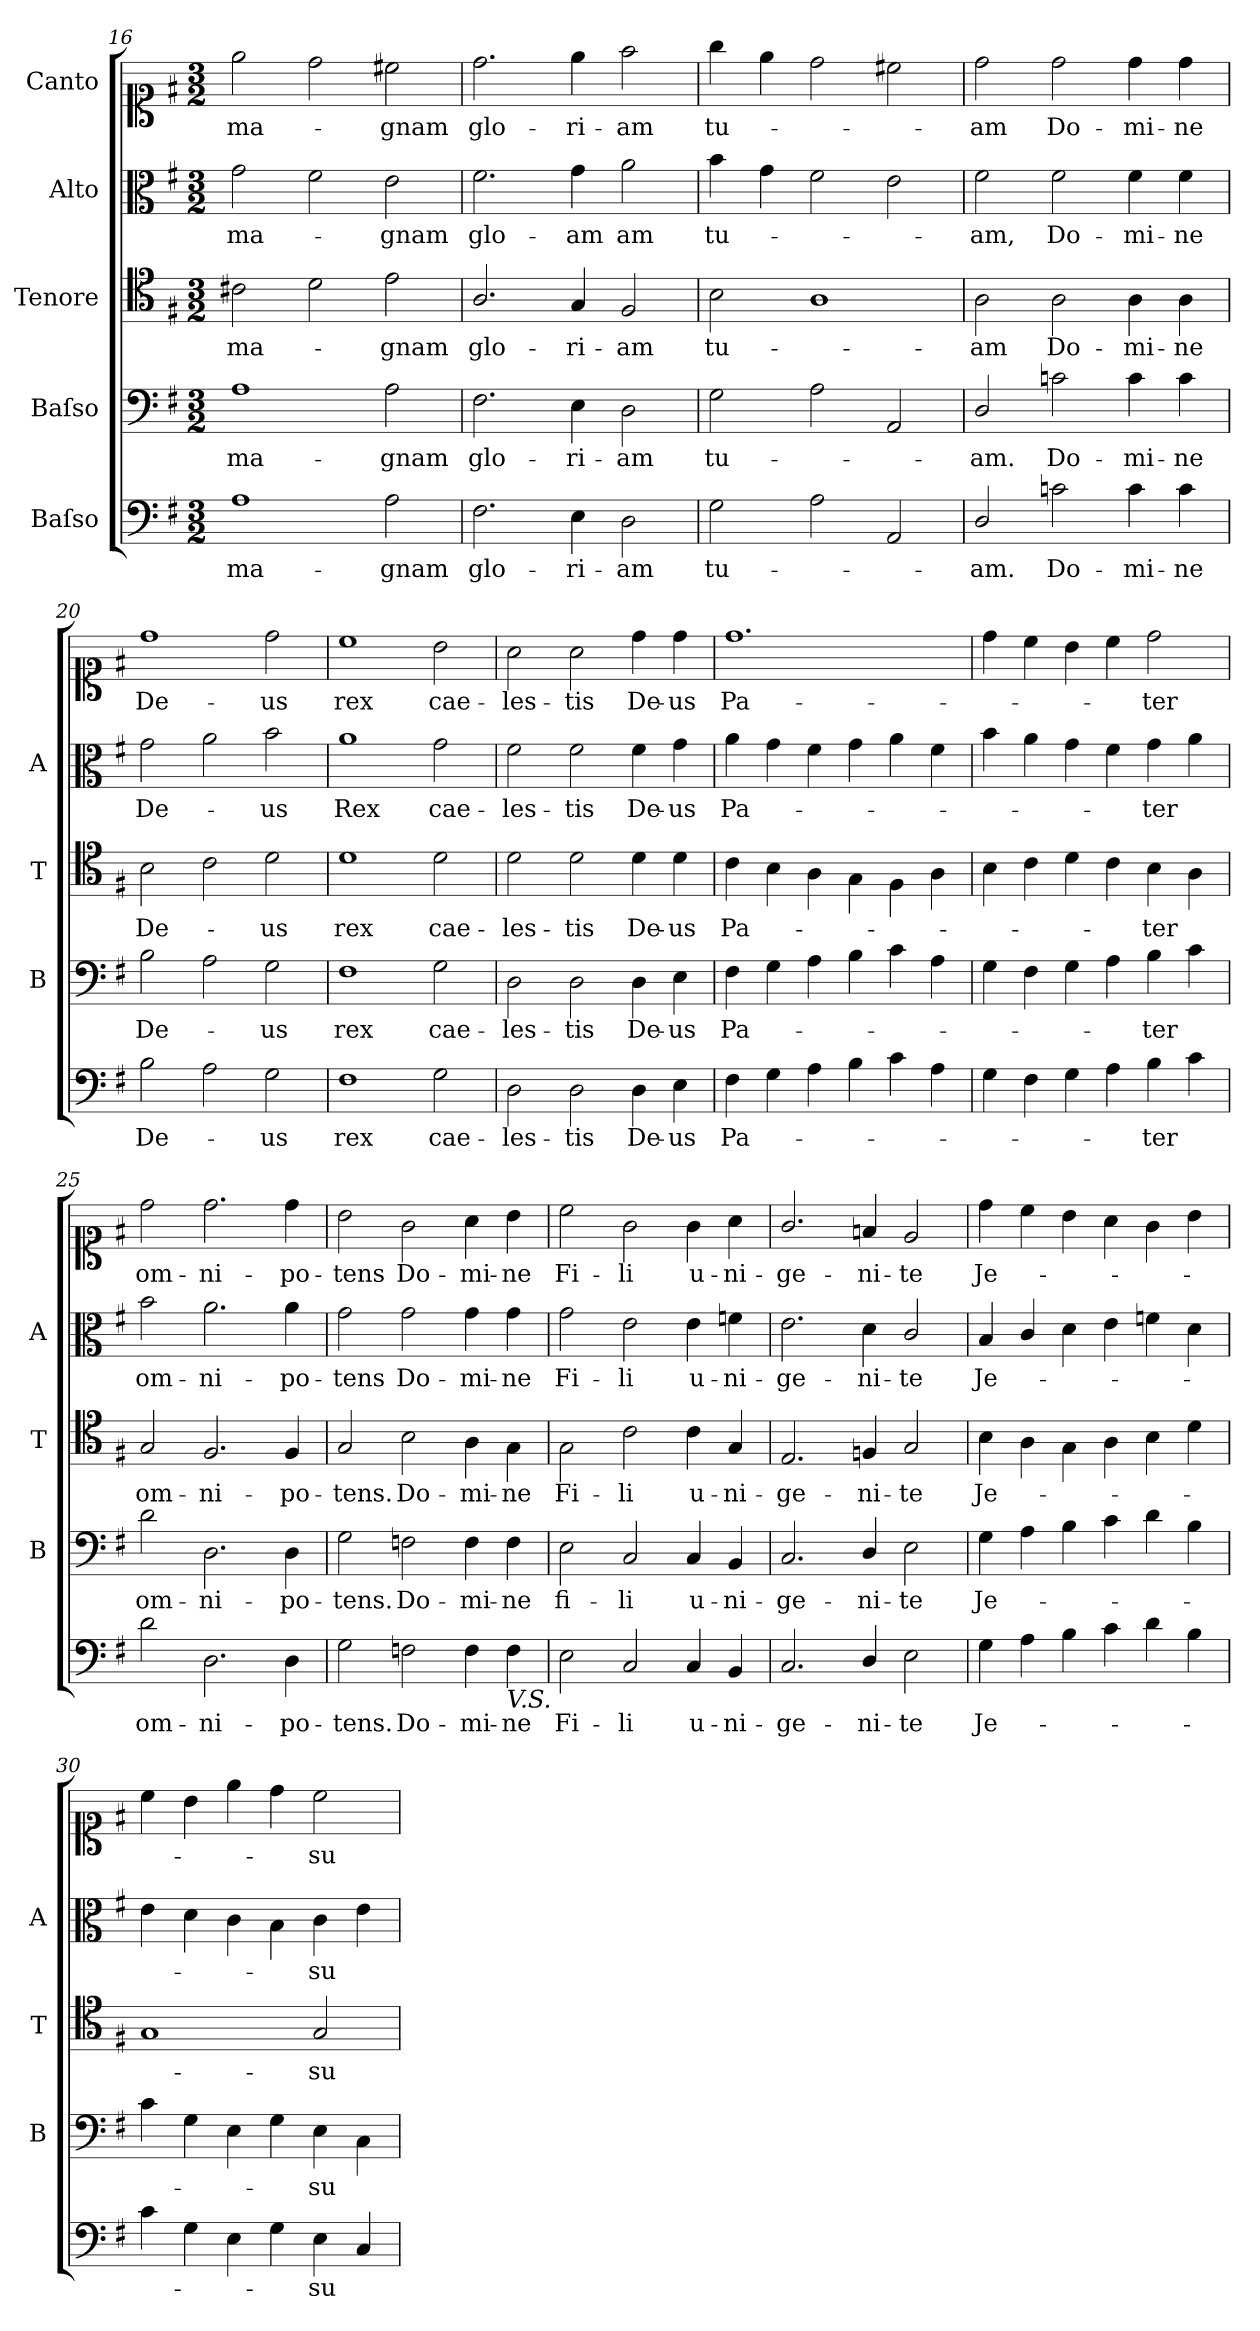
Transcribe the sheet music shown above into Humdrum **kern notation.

**kern	**text	**kern	**text	**kern	**text	**kern	**text	**kern	**text
*part5	*part5	*part4	*part4	*part3	*part3	*part2	*part2	*part1	*part1
*staff5	*staff5	*staff4	*staff4	*staff3	*staff3	*staff2	*staff2	*staff1	*staff1
*I"Baſso	*	*I"Baſso	*	*I"Tenore	*	*I"Alto	*	*I"Canto	*
*	*	*I'B	*	*I'T	*	*I'A	*	*	*
*clefF4	*	*clefF4	*	*clefC4	*	*clefC3	*	*clefC1	*
*k[f#]	*	*k[f#]	*	*k[f#]	*	*k[f#]	*	*k[f#]	*
*G:	*	*G:	*	*G:	*	*G:	*	*G:	*
*M3/2	*	*M3/2	*	*M3/2	*	*M3/2	*	*M3/2	*
=16	=16	=16	=16	=16	=16	=16	=16	=16	=16
1A	ma-	1A	ma-	2c#X\	ma-	2g\	ma-	2ee\	ma-
.	.	.	.	2d\	.	2f#\	.	2dd\	.
2A\	-gnam	2A\	-gnam	2e\	-gnam	2e\	-gnam	2cc#X\	-gnam
=17	=17	=17	=17	=17	=17	=17	=17	=17	=17
2.F#\	glo-	2.F#\	glo-	2.A/	glo-	2.f#\	glo-	2.dd\	glo-
4E\	-ri-	4E\	-ri-	4G/	-ri-	4g\	-am	4ee\	-ri-
2D\	-am	2D\	-am	2F#/	-am	2a\	-am	2ff#\	-am
=18	=18	=18	=18	=18	=18	=18	=18	=18	=18
2G\	tu-	2G\	tu-	2B\	tu-	4b\	tu-	4gg\	tu-
.	.	.	.	.	.	4g\	.	4ee\	.
2A\	.	2A\	.	1A	.	2f#\	.	2dd\	.
2AA/	.	2AA/	.	.	.	2e\	.	2cc#X\	.
=19	=19	=19	=19	=19	=19	=19	=19	=19	=19
2D/	-am.	2D/	-am.	2A\	-am	2f#\	-am,	2dd\	-am
2cn\	Do-	2cn\	Do-	2A\	Do-	2f#\	Do-	2dd\	Do-
4c\	-mi-	4c\	-mi-	4A\	-mi-	4f#\	-mi-	4dd\	-mi-
4c\	-ne	4c\	-ne	4A\	-ne	4f#\	-ne	4dd\	-ne
=20	=20	=20	=20	=20	=20	=20	=20	=20	=20
2B\	De-	2B\	De-	2B\	De-	2g\	De-	1dd	De-
2A\	.	2A\	.	2c\	.	2a\	.	.	.
2G\	-us	2G\	-us	2d\	-us	2b\	-us	2dd\	-us
=21	=21	=21	=21	=21	=21	=21	=21	=21	=21
1F#	rex	1F#	rex	1d	rex	1a	Rex	1cc	rex
2G\	cae-	2G\	cae-	2d\	cae-	2g\	cae-	2b\	cae-
=22	=22	=22	=22	=22	=22	=22	=22	=22	=22
2D\	-les-	2D\	-les-	2d\	-les-	2f#\	-les-	2a\	-les-
2D\	-tis	2D\	-tis	2d\	-tis	2f#\	-tis	2a\	-tis
4D\	De-	4D\	De-	4d\	De-	4f#\	De-	4dd\	De-
4E\	-us	4E\	-us	4d\	-us	4g\	-us	4dd\	-us
=23	=23	=23	=23	=23	=23	=23	=23	=23	=23
4F#\	Pa-	4F#\	Pa-	4c\	Pa-	4a\	Pa-	1.dd	Pa-
4G\	.	4G\	.	4B\	.	4g\	.	.	.
4A\	.	4A\	.	4A\	.	4f#\	.	.	.
4B\	.	4B\	.	4G\	.	4g\	.	.	.
4c\	.	4c\	.	4F#\	.	4a\	.	.	.
4A\	.	4A\	.	4A\	.	4f#\	.	.	.
=24	=24	=24	=24	=24	=24	=24	=24	=24	=24
4G\	.	4G\	.	4B\	.	4b\	.	4dd\	.
4F#\	.	4F#\	.	4c\	.	4a\	.	4cc\	.
4G\	.	4G\	.	4d\	.	4g\	.	4b\	.
4A\	.	4A\	.	4c\	.	4f#\	.	4cc\	.
4B\	-ter	4B\	-ter	4B\	-ter	4g\	-ter	2dd\	-ter
4c\	.	4c\	.	4A\	.	4a\	.	.	.
=25	=25	=25	=25	=25	=25	=25	=25	=25	=25
2d\	om-	2d\	om-	2G/	om-	2b\	om-	2dd\	om-
2.D\	-ni-	2.D\	-ni-	2.F#/	-ni-	2.a\	-ni-	2.dd\	-ni-
4D\	-po-	4D\	-po-	4F#/	-po-	4a\	-po-	4dd\	-po-
=26	=26	=26	=26	=26	=26	=26	=26	=26	=26
2G\	-tens.	2G\	-tens.	2G/	-tens.	2g\	-tens	2b\	-tens
2Fn\	Do-	2Fn\	Do-	2B\	Do-	2g\	Do-	2g\	Do-
4F\	-mi-	4F\	-mi-	4A\	-mi-	4g\	-mi-	4a\	-mi-
!LO:TX:b:i:t=V.S.	!	!	!	!	!	!	!	!	!
4F\	-ne	4F\	-ne	4G\	-ne	4g\	-ne	4b\	-ne
=27	=27	=27	=27	=27	=27	=27	=27	=27	=27
2E\	Fi-	2E\	fi-	2G\	Fi-	2g\	Fi-	2cc\	Fi-
2C/	-li	2C/	-li	2c\	-li	2e\	-li	2g\	-li
4C/	u-	4C/	u-	4c\	u-	4e\	u-	4g\	u-
4BB/	-ni-	4BB/	-ni-	4G/	-ni-	4fn\	-ni-	4a\	-ni-
=28	=28	=28	=28	=28	=28	=28	=28	=28	=28
2.C/	-ge-	2.C/	-ge-	2.E/	-ge-	2.e\	-ge-	2.g/	-ge-
4D/	-ni-	4D/	-ni-	4Fn/	-ni-	4d\	-ni-	4fn/	-ni-
2E\	-te	2E\	-te	2G/	-te	2c/	-te	2e/	-te
=29	=29	=29	=29	=29	=29	=29	=29	=29	=29
4G\	Je-	4G\	Je-	4B\	Je-	4B/	Je-	4dd\	Je-
4A\	.	4A\	.	4A\	.	4c/	.	4cc\	.
4B\	.	4B\	.	4G\	.	4d\	.	4b\	.
4c\	.	4c\	.	4A\	.	4e\	.	4a\	.
4d\	.	4d\	.	4B\	.	4fn\	.	4g\	.
4B\	.	4B\	.	4d\	.	4d\	.	4b\	.
=30	=30	=30	=30	=30	=30	=30	=30	=30	=30
4c\	.	4c\	.	1G	.	4e\	.	4cc\	.
4G\	.	4G\	.	.	.	4d\	.	4b\	.
4E\	.	4E\	.	.	.	4c\	.	4ee\	.
4G\	.	4G\	.	.	.	4B\	.	4dd\	.
4E\	-su	4E\	-su	2G/	-su	4c\	-su	2cc\	-su
4C/	.	4C\	.	.	.	4e\	.	.	.
=	=	=	=	=	=	=	=	=	=
*-	*-	*-	*-	*-	*-	*-	*-	*-	*-
